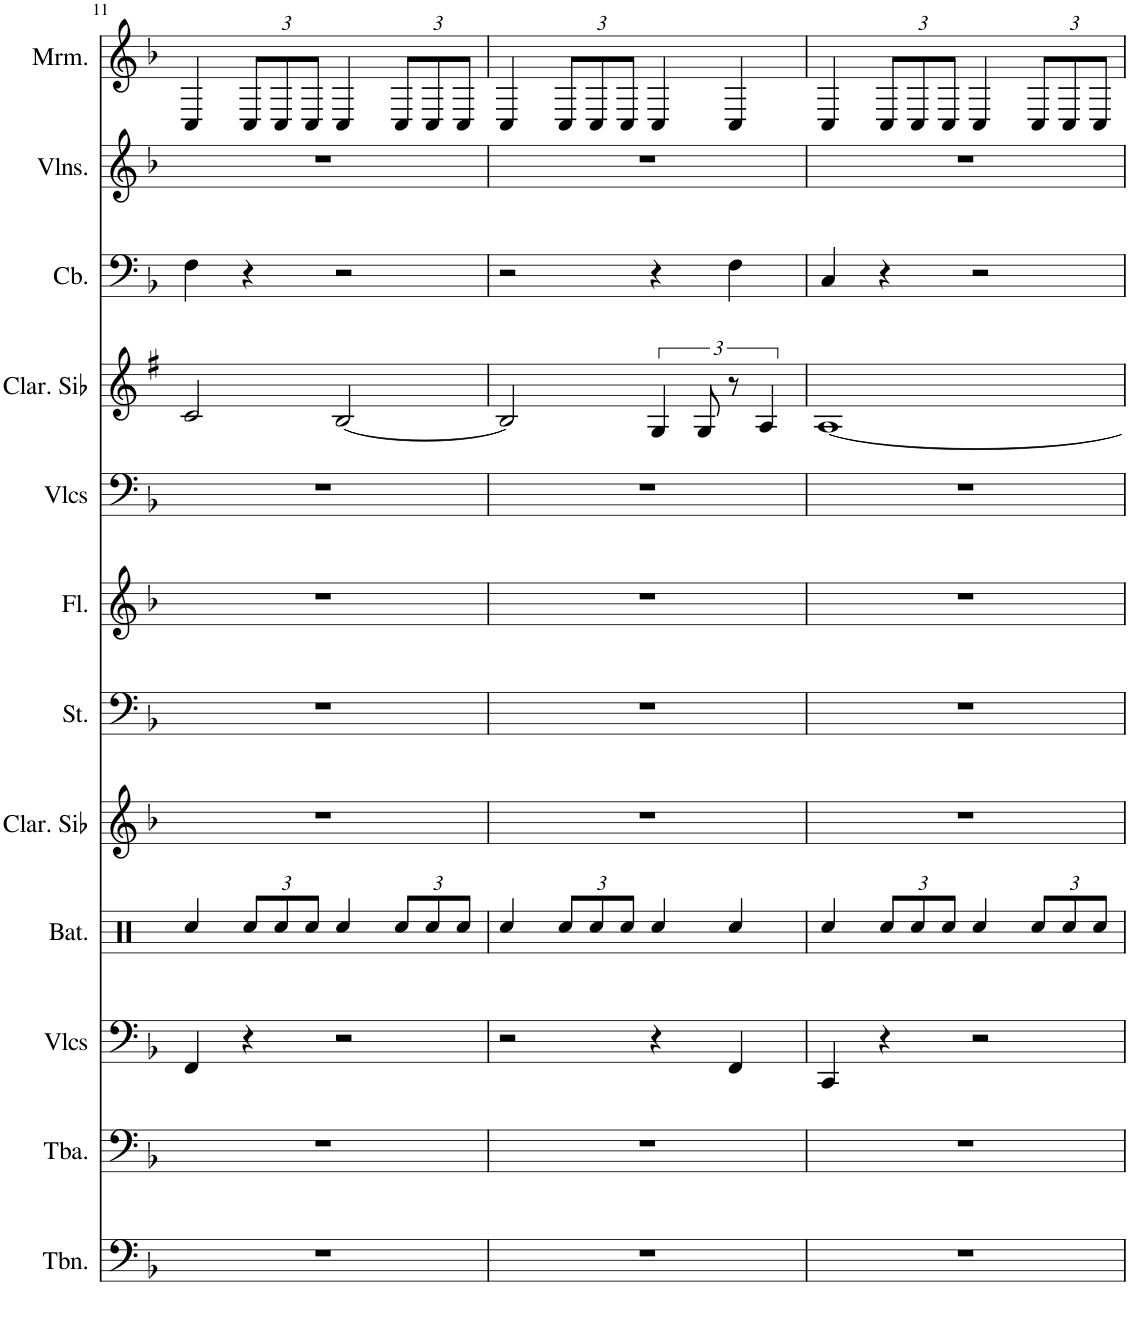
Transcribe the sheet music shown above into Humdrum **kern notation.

**kern	**kern	**kern	**kern	**kern	**kern	**kern	**kern	**kern	**kern	**kern	**kern
*part12	*part11	*part10	*part9	*part8	*part7	*part6	*part5	*part4	*part3	*part2	*part1
*staff12	*staff11	*staff10	*staff9	*staff8	*staff7	*staff6	*staff5	*staff4	*staff3	*staff2	*staff1
*I"Trombone, Trombone	*I"Tuba, Tuba	*I"Violoncelles, String Ensemble 1	*I"Batterie, Drums	*I"Clarinette en Sib, Clarinet Pipe	*I"Cordes, String Ensemble 1	*I"Flûte, Flute	*I"Violoncelles, String Ensemble 1	*I"Clarinette en Sib	*I"Contrebasse, Acoustic Bass	*I"Violons, String Ensemble 1	*I"Marimba
*I'Tbn.	*I'Tba.	*I'Vlcs	*I'Bat.	*I'Clar. Sib	*I'St.	*I'Fl.	*I'Vlcs	*I'Clar. Sib	*I'Cb.	*I'Vlns.	*I'Mrm.
!!LO:PB:g=z
*clefF4	*clefF4	*clefF4	*clefX	*clefG2	*clefF4	*clefG2	*clefF4	*clefG2	*clefF4	*clefG2	*clefG2
*	*	*	*	*Trd1c2	*	*	*	*Trd1c2	*Trd7c12	*	*
*k[b-]	*k[b-]	*k[b-]	*k[]	*k[b-]	*k[b-]	*k[b-]	*k[b-]	*k[f#]	*k[b-]	*k[b-]	*k[b-]
*M4/4	*M4/4	*M4/4	*M4/4	*M4/4	*M4/4	*M4/4	*M4/4	*M4/4	*M4/4	*M4/4	*M4/4
=11	=11	=11	=11	=11	=11	=11	=11	=11	=11	=11	=11
1r	1r	4FF/	4Rcc/	1r	1r	1r	1r	2c/	4F\	1r	4C/
*	*	*	*Xbrackettup	*	*	*	*	*	*	*	*Xbrackettup
.	.	4r	12Rcc/L	.	.	.	.	.	4r	.	12C/L
.	.	.	12Rcc/	.	.	.	.	.	.	.	12C/
.	.	.	12Rcc/J	.	.	.	.	.	.	.	12C/J
.	.	2r	4Rcc/	.	.	.	.	[2B/	2r	.	4C/
.	.	.	12Rcc/L	.	.	.	.	.	.	.	12C/L
.	.	.	12Rcc/	.	.	.	.	.	.	.	12C/
.	.	.	12Rcc/J	.	.	.	.	.	.	.	12C/J
=12	=12	=12	=12	=12	=12	=12	=12	=12	=12	=12	=12
1r	1r	2r	4Rcc/	1r	1r	1r	1r	2B/]	2r	1r	4C/
.	.	.	12Rcc/L	.	.	.	.	.	.	.	12C/L
.	.	.	12Rcc/	.	.	.	.	.	.	.	12C/
.	.	.	12Rcc/J	.	.	.	.	.	.	.	12C/J
.	.	4r	4Rcc/	.	.	.	.	6G/	4r	.	4C/
.	.	.	.	.	.	.	.	12G/	.	.	.
.	.	4FF/	4Rcc/	.	.	.	.	12r	4F\	.	4C/
.	.	.	.	.	.	.	.	6A/	.	.	.
=13	=13	=13	=13	=13	=13	=13	=13	=13	=13	=13	=13
1r	1r	4CC/	4Rcc/	1r	1r	1r	1r	[1A	4C/	1r	4C/
.	.	4r	12Rcc/L	.	.	.	.	.	4r	.	12C/L
.	.	.	12Rcc/	.	.	.	.	.	.	.	12C/
.	.	.	12Rcc/J	.	.	.	.	.	.	.	12C/J
.	.	2r	4Rcc/	.	.	.	.	.	2r	.	4C/
.	.	.	12Rcc/L	.	.	.	.	.	.	.	12C/L
.	.	.	12Rcc/	.	.	.	.	.	.	.	12C/
.	.	.	12Rcc/J	.	.	.	.	.	.	.	12C/J
=	=	=	=	=	=	=	=	=	=	=	=
*-	*-	*-	*-	*-	*-	*-	*-	*-	*-	*-	*-
